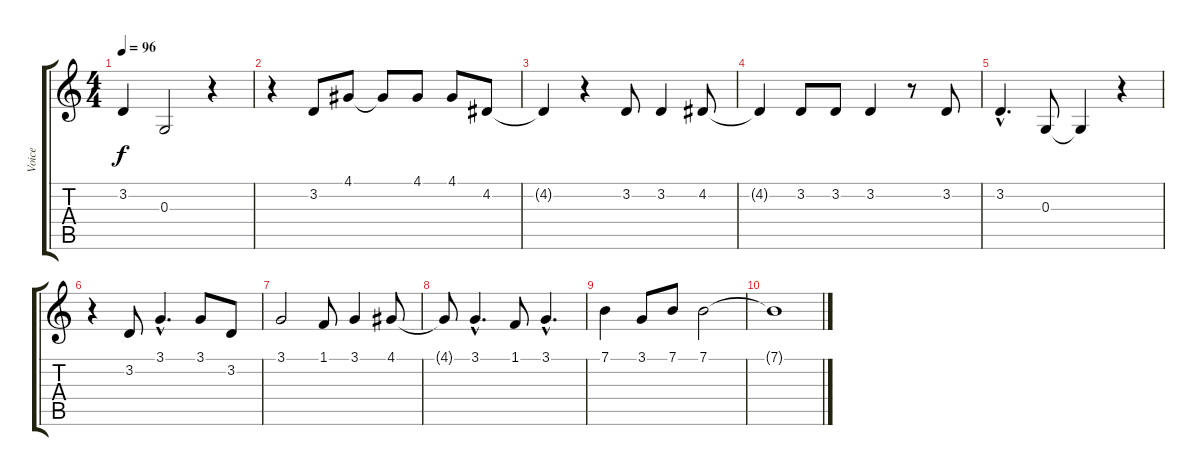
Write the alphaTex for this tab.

\track ("Voice" "Voice") {instrument ocarina}
\staff {score tabs}
\tuning (E4 B3 G3 D3 A2 E2) {hide}
\ts (4 4)
\tempo 96
\clef g2
\ks c
3.2.4{dy f} 0.3.2 r.4 |
r.4 3.2.8 4.1.8 4.1{t}.8 4.1.8 4.1.8 4.2.8 |
4.2{t}.4 r.4 3.2.8 3.2.4 4.2.8 |
4.2{t}.4 3.2.8 3.2.8 3.2.4 r.8 3.2.8 |
3.2{hac}.4{d} 0.3.8 0.3{t}.4 r.4 |
r.4 3.2.8 3.1{hac}.4{d} 3.1.8 3.2.8 |
3.1.2 1.1.8 3.1.4 4.1.8 |
4.1{t}.8 3.1{hac}.4{d} 1.1.8 3.1{hac}.4{d} |
7.1.4 3.1.8 7.1.8 7.1.2{volume 5} |
7.1{t}.1
